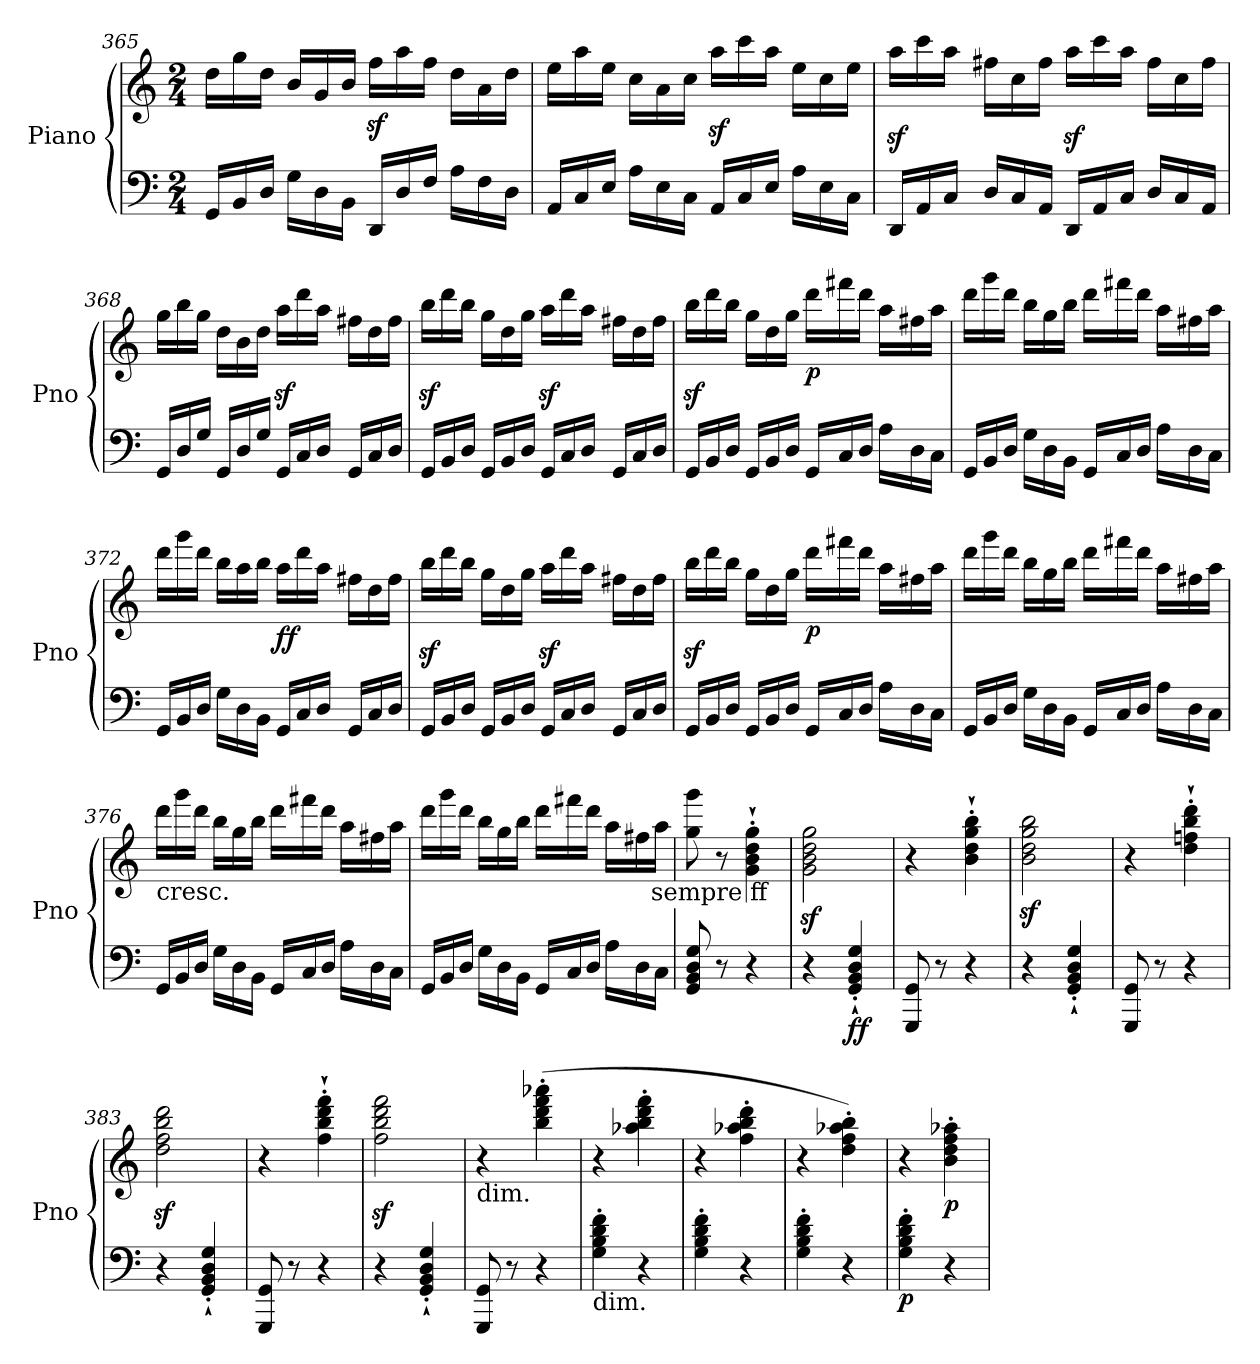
**kern	**kern	**dynam
*part1	*part1	*part1
*staff2	*staff1	*staff1/2
*I"Piano	*	*
*I'Pno	*	*
*clefF4	*clefG2	*
*k[]	*k[]	*
*C:	*C:	*
*M2/4	*M2/4	*
*Xtuplet	*Xtuplet	*
=365	=365	=365
24GG/LL	24dd\LL	.
24BB/	24gg\	.
24D/JJ	24dd\JJ	.
24G\LL	24b/LL	.
24D\	24g/	.
24BB\JJ	24b/JJ	.
24DD/LL	24ffz<\LL	.
24D/	24aa\	.
24F/JJ	24ff\JJ	.
24A\LL	24dd\LL	.
24F\	24a\	.
24D\JJ	24dd\JJ	.
=366	=366	=366
24AA/LL	24ee\LL	.
24C/	24aa\	.
24E/JJ	24ee\JJ	.
24A\LL	24cc\LL	.
24E\	24a\	.
24C\JJ	24cc\JJ	.
24AA/LL	24aaz<\LL	.
24C/	24ccc\	.
24E/JJ	24aa\JJ	.
24A\LL	24ee\LL	.
24E\	24cc\	.
24C\JJ	24ee\JJ	.
=367	=367	=367
24DD/LL	24aaz<\LL	.
24AA/	24ccc\	.
24C/JJ	24aa\JJ	.
24D/LL	24ff#X\LL	.
24C/	24cc\	.
24AA/JJ	24ff#\JJ	.
24DD/LL	24aaz<\LL	.
24AA/	24ccc\	.
24C/JJ	24aa\JJ	.
24D/LL	24ff#\LL	.
24C/	24cc\	.
24AA/JJ	24ff#\JJ	.
!!LO:PB:g=z
=368	=368	=368
24GG/LL	24gg\LL	.
24D/	24bb\	.
24G/JJ	24gg\JJ	.
24GG/LL	24dd\LL	.
24D/	24b\	.
24G/JJ	24dd\JJ	.
24GG/LL	24aaz<\LL	.
24C/	24ddd\	.
24D/JJ	24aa\JJ	.
24GG/LL	24ff#X\LL	.
24C/	24dd\	.
24D/JJ	24ff#\JJ	.
=369	=369	=369
24GG/LL	24bbz<\LL	.
24BB/	24ddd\	.
24D/JJ	24bb\JJ	.
24GG/LL	24gg\LL	.
24BB/	24dd\	.
24D/JJ	24gg\JJ	.
24GG/LL	24aaz<\LL	.
24C/	24ddd\	.
24D/JJ	24aa\JJ	.
24GG/LL	24ff#X\LL	.
24C/	24dd\	.
24D/JJ	24ff#\JJ	.
=370	=370	=370
24GG/LL	24bbz<\LL	.
24BB/	24ddd\	.
24D/JJ	24bb\JJ	.
24GG/LL	24gg\LL	.
24BB/	24dd\	.
24D/JJ	24gg\JJ	.
!	!	!LO:DY:b
24GG/LL	24ddd\LL	p
24C/	24fff#X\	.
24D/JJ	24ddd\JJ	.
24A\LL	24aa\LL	.
24D\	24ff#X\	.
24C\JJ	24aa\JJ	.
!!LO:LB:g=z
=371	=371	=371
24GG/LL	24ddd\LL	.
24BB/	24ggg\	.
24D/JJ	24ddd\JJ	.
24G\LL	24bb\LL	.
24D\	24gg\	.
24BB\JJ	24bb\JJ	.
24GG/LL	24ddd\LL	.
24C/	24fff#X\	.
24D/JJ	24ddd\JJ	.
24A\LL	24aa\LL	.
24D\	24ff#X\	.
24C\JJ	24aa\JJ	.
=372	=372	=372
24GG/LL	24ddd\LL	.
24BB/	24ggg\	.
24D/JJ	24ddd\JJ	.
24G\LL	24bb\LL	.
24D\	24aa\	.
24BB\JJ	24bb\JJ	.
!	!	!LO:DY:b
24GG/LL	24aa\LL	ff
24C/	24ddd\	.
24D/JJ	24aa\JJ	.
24GG/LL	24ff#X\LL	.
24C/	24dd\	.
24D/JJ	24ff#\JJ	.
=373	=373	=373
24GG/LL	24bbz<\LL	.
24BB/	24ddd\	.
24D/JJ	24bb\JJ	.
24GG/LL	24gg\LL	.
24BB/	24dd\	.
24D/JJ	24gg\JJ	.
24GG/LL	24aaz<\LL	.
24C/	24ddd\	.
24D/JJ	24aa\JJ	.
24GG/LL	24ff#X\LL	.
24C/	24dd\	.
24D/JJ	24ff#\JJ	.
!!LO:LB:g=z
=374	=374	=374
24GG/LL	24bbz<\LL	.
24BB/	24ddd\	.
24D/JJ	24bb\JJ	.
24GG/LL	24gg\LL	.
24BB/	24dd\	.
24D/JJ	24gg\JJ	.
!	!	!LO:DY:b
24GG/LL	24ddd\LL	p
24C/	24fff#X\	.
24D/JJ	24ddd\JJ	.
24A\LL	24aa\LL	.
24D\	24ff#X\	.
24C\JJ	24aa\JJ	.
=375	=375	=375
24GG/LL	24ddd\LL	.
24BB/	24ggg\	.
24D/JJ	24ddd\JJ	.
24G\LL	24bb\LL	.
24D\	24gg\	.
24BB\JJ	24bb\JJ	.
24GG/LL	24ddd\LL	.
24C/	24fff#X\	.
24D/JJ	24ddd\JJ	.
24A\LL	24aa\LL	.
24D\	24ff#X\	.
24C\JJ	24aa\JJ	.
=376	=376	=376
!	!LO:TX:b:t=cresc.	!
24GG/LL	24ddd\LL	.
24BB/	24ggg\	.
24D/JJ	24ddd\JJ	.
24G\LL	24bb\LL	.
24D\	24gg\	.
24BB\JJ	24bb\JJ	.
24GG/LL	24ddd\LL	.
24C/	24fff#X\	.
24D/JJ	24ddd\JJ	.
24A\LL	24aa\LL	.
24D\	24ff#X\	.
24C\JJ	24aa\JJ	.
!!LO:LB:g=z
=377	=377	=377
24GG/LL	24ddd\LL	.
24BB/	24ggg\	.
24D/JJ	24ddd\JJ	.
24G\LL	24bb\LL	.
24D\	24gg\	.
24BB\JJ	24bb\JJ	.
24GG/LL	24ddd\LL	.
24C/	24fff#X\	.
24D/JJ	24ddd\JJ	.
24A\LL	24aa\LL	.
24D\	24ff#X\	.
!	!LO:TX:b:t=sempre ff	!
24C\JJ	24aa\JJ	.
=378	=378	=378
8GG/ 8BB/ 8D/ 8G/	8gg\ 8ggg\	.
8r	8r	.
4r	4g\'` 4b\'` 4dd\'` 4gg\'`	.
=379	=379	=379
4r	2g\z< 2b\z< 2dd\z< 2gg\z<	.
!	!	!LO:DY:b=2
4GG/'` 4BB/'` 4D/'` 4G/'`	.	ff
=380	=380	=380
8GGG/ 8GG/	4r	.
8r	.	.
4r	4b\'` 4dd\'` 4gg\'` 4bb\'`	.
=381	=381	=381
4r	2b\z< 2dd\z< 2gg\z< 2bb\z<	.
4GG/'` 4BB/'` 4D/'` 4G/'`	.	.
=382	=382	=382
8GGG/ 8GG/	4r	.
8r	.	.
4r	4dd\'` 4ffn\'` 4bb\'` 4ddd\'`	.
=383	=383	=383
4r	2dd\z< 2ff\z< 2bb\z< 2ddd\z<	.
4GG/'` 4BB/'` 4D/'` 4G/'`	.	.
=384	=384	=384
8GGG/ 8GG/	4r	.
8r	.	.
4r	4ff\'` 4bb\'` 4ddd\'` 4fff\'`	.
=385	=385	=385
4r	2ff\z< 2bb\z< 2ddd\z< 2fff\z<	.
4GG/'` 4BB/'` 4D/'` 4G/'`	.	.
=386	=386	=386
!	!LO:TX:b:t=dim.	!
8GGG/ 8GG/	4r	.
8r	.	.
4r	(>4bb\' 4ddd\' 4fff\' 4aaa-X\'	.
!!LO:LB:g=z
=387	=387	=387
!LO:TX:b:t=dim.	!	!
4G\' 4B\' 4d\' 4f\'	4r	.
4r	4aa-X\' 4bb\' 4ddd\' 4fff\'	.
=388	=388	=388
4G\' 4B\' 4d\' 4f\'	4r	.
4r	4ff\' 4aa-X\' 4bb\' 4ddd\'	.
=389	=389	=389
4G\' 4B\' 4d\' 4f\'	4r	.
4r	4dd\' 4ff\' 4aa-X\' 4bb\')	.
=390	=390	=390
!	!	!LO:DY:b=2
4G\' 4B\' 4d\' 4f\'	4r	p
!	!	!LO:DY:b
4r	4b\' 4dd\' 4ff\' 4aa-X\'	p
=	=	=
*-	*-	*-
